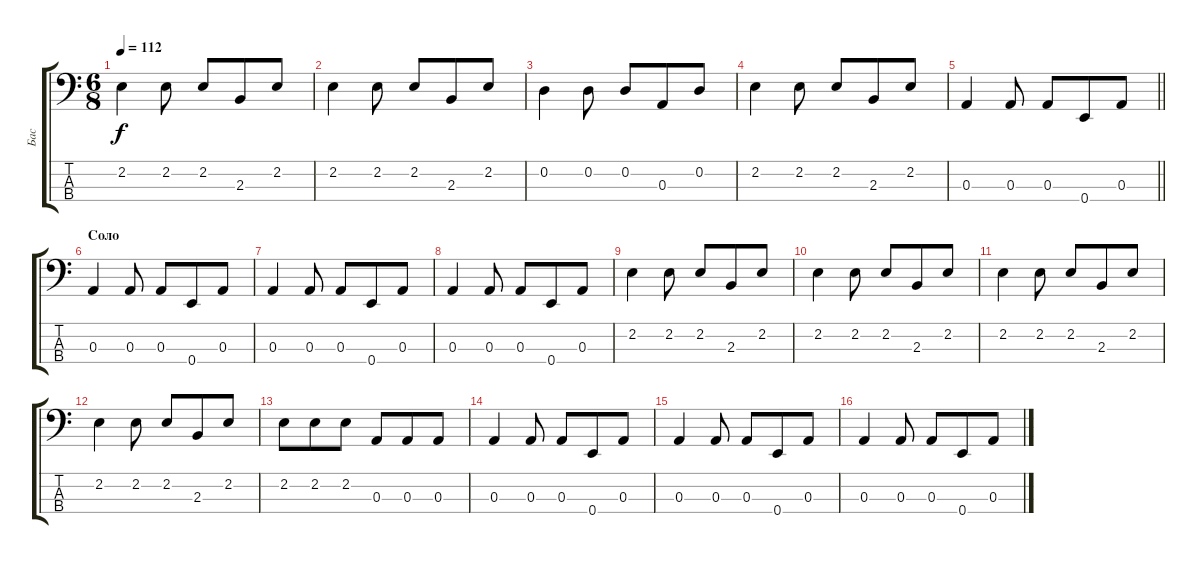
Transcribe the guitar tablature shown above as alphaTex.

\track ("Бас" "Бас") {instrument electricbassfinger}
\staff {score tabs}
\tuning (G2 D2 A1 E1) {hide}
\ts (6 8)
\tempo 112
\clef f4
\ks c
2.2.4{dy f} 2.2.8 2.2.8 2.3.8 2.2.8 |
2.2.4 2.2.8 2.2.8 2.3.8 2.2.8 |
0.2.4 0.2.8 0.2.8 0.3.8 0.2.8 |
2.2.4 2.2.8 2.2.8 2.3.8 2.2.8 |
\barLineRight lightlight
0.3.4 0.3.8 0.3.8 0.4.8 0.3.8 |
\section ("" "Соло")
0.3.4 0.3.8 0.3.8 0.4.8 0.3.8 |
0.3.4 0.3.8 0.3.8 0.4.8 0.3.8 |
0.3.4 0.3.8 0.3.8 0.4.8 0.3.8 |
2.2.4 2.2.8 2.2.8 2.3.8 2.2.8 |
2.2.4 2.2.8 2.2.8 2.3.8 2.2.8 |
2.2.4 2.2.8 2.2.8 2.3.8 2.2.8 |
2.2.4 2.2.8 2.2.8 2.3.8 2.2.8 |
2.2.8 2.2.8 2.2.8 0.3.8 0.3.8 0.3.8 |
0.3.4 0.3.8 0.3.8 0.4.8 0.3.8 |
0.3.4 0.3.8 0.3.8 0.4.8 0.3.8 |
0.3.4 0.3.8 0.3.8 0.4.8 0.3.8
